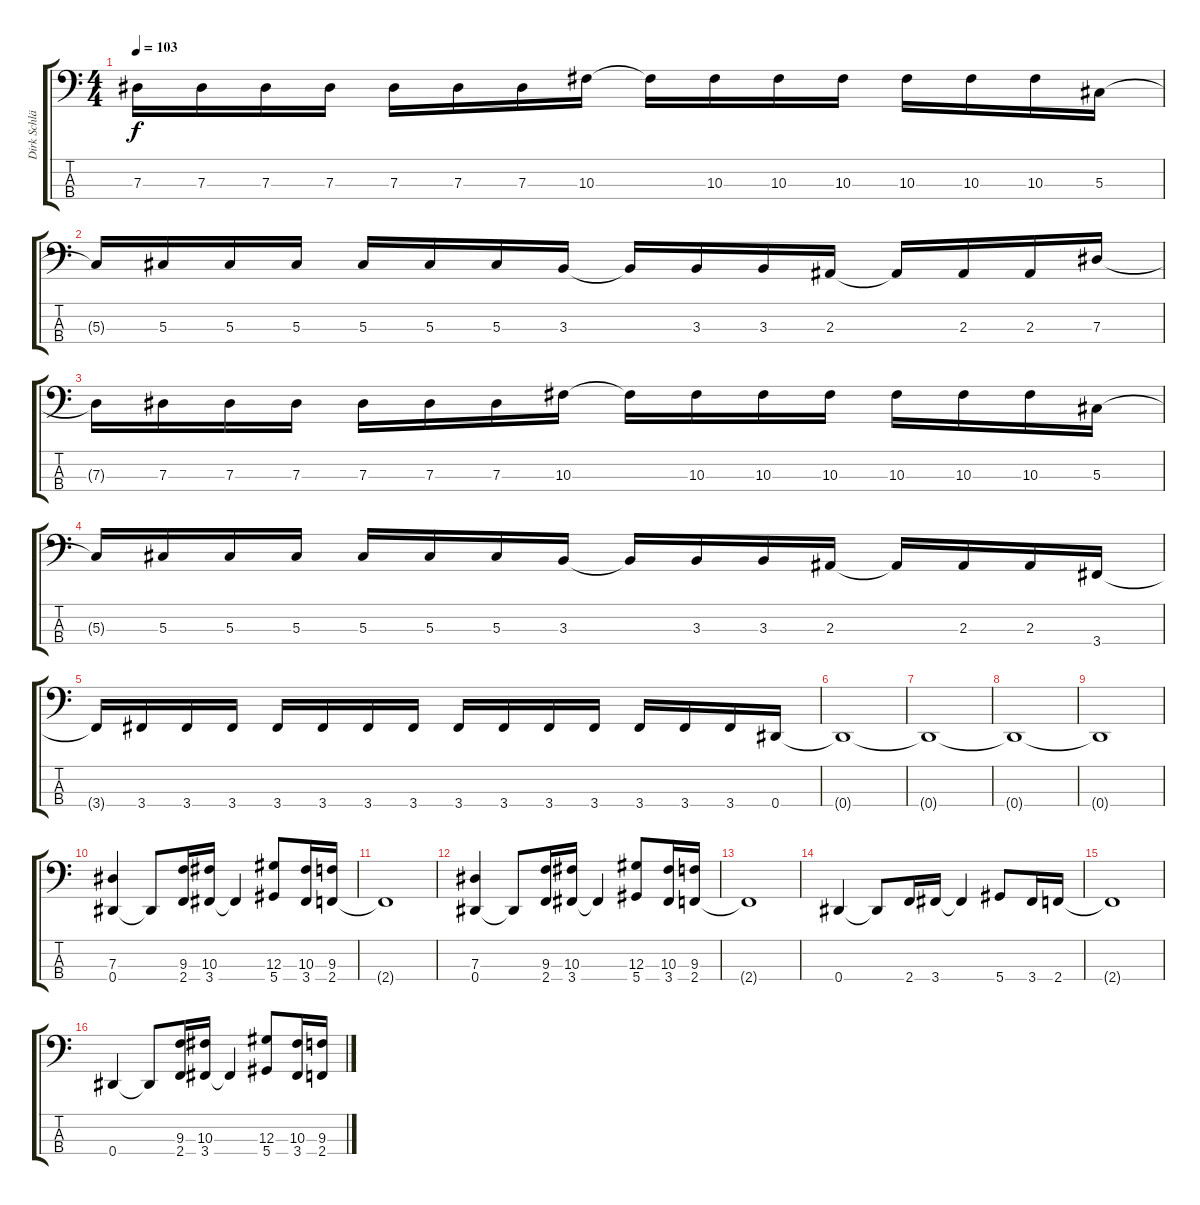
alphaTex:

\track ("Dirk Schlächter - Bass" "Dirk Schlä") {instrument acousticguitarsteel}
\staff {score tabs}
\tuning (Gb2 Db2 Ab1 Eb1) {hide}
\ts (4 4)
\tempo 103
\clef f4
\ks c
7.3{t}.16{dy f} 7.3.16 7.3.16 7.3.16 7.3.16 7.3.16 7.3.16 10.3.16 10.3{t}.16 10.3.16 10.3.16 10.3.16 10.3.16 10.3.16 10.3.16 5.3.16 |
5.3{t}.16 5.3.16 5.3.16 5.3.16 5.3.16 5.3.16 5.3.16 3.3.16 3.3{t}.16 3.3.16 3.3.16 2.3.16 2.3{t}.16 2.3.16 2.3.16 7.3.16 |
7.3{t}.16 7.3.16 7.3.16 7.3.16 7.3.16 7.3.16 7.3.16 10.3.16 10.3{t}.16 10.3.16 10.3.16 10.3.16 10.3.16 10.3.16 10.3.16 5.3.16 |
5.3{t}.16 5.3.16 5.3.16 5.3.16 5.3.16 5.3.16 5.3.16 3.3.16 3.3{t}.16 3.3.16 3.3.16 2.3.16 2.3{t}.16 2.3.16 2.3.16 3.4.16 |
3.4{t}.16 3.4.16 3.4.16 3.4.16 3.4.16 3.4.16 3.4.16 3.4.16 3.4.16 3.4.16 3.4.16 3.4.16 3.4.16 3.4.16 3.4.16 0.4.16 |
0.4{t}.1 |
0.4{t}.1 |
0.4{t}.1 |
0.4{t}.1 |
(7.3 0.4).4 0.4{t}.8 (9.3 2.4).16 (10.3 3.4).16 3.4{t}.4 (12.3 5.4).8 (10.3 3.4).16 (9.3 2.4).16 |
2.4{t}.1 |
(7.3 0.4).4 0.4{t}.8 (9.3 2.4).16 (10.3 3.4).16 3.4{t}.4 (12.3 5.4).8 (10.3 3.4).16 (9.3 2.4).16 |
2.4{t}.1 |
0.4.4 0.4{t}.8 2.4.16 3.4.16 3.4{t}.4 5.4.8 3.4.16 2.4.16 |
2.4{t}.1 |
0.4.4 0.4{t}.8 (9.3 2.4).16 (10.3 3.4).16 3.4{t}.4 (12.3 5.4).8 (10.3 3.4).16 (9.3 2.4).16
